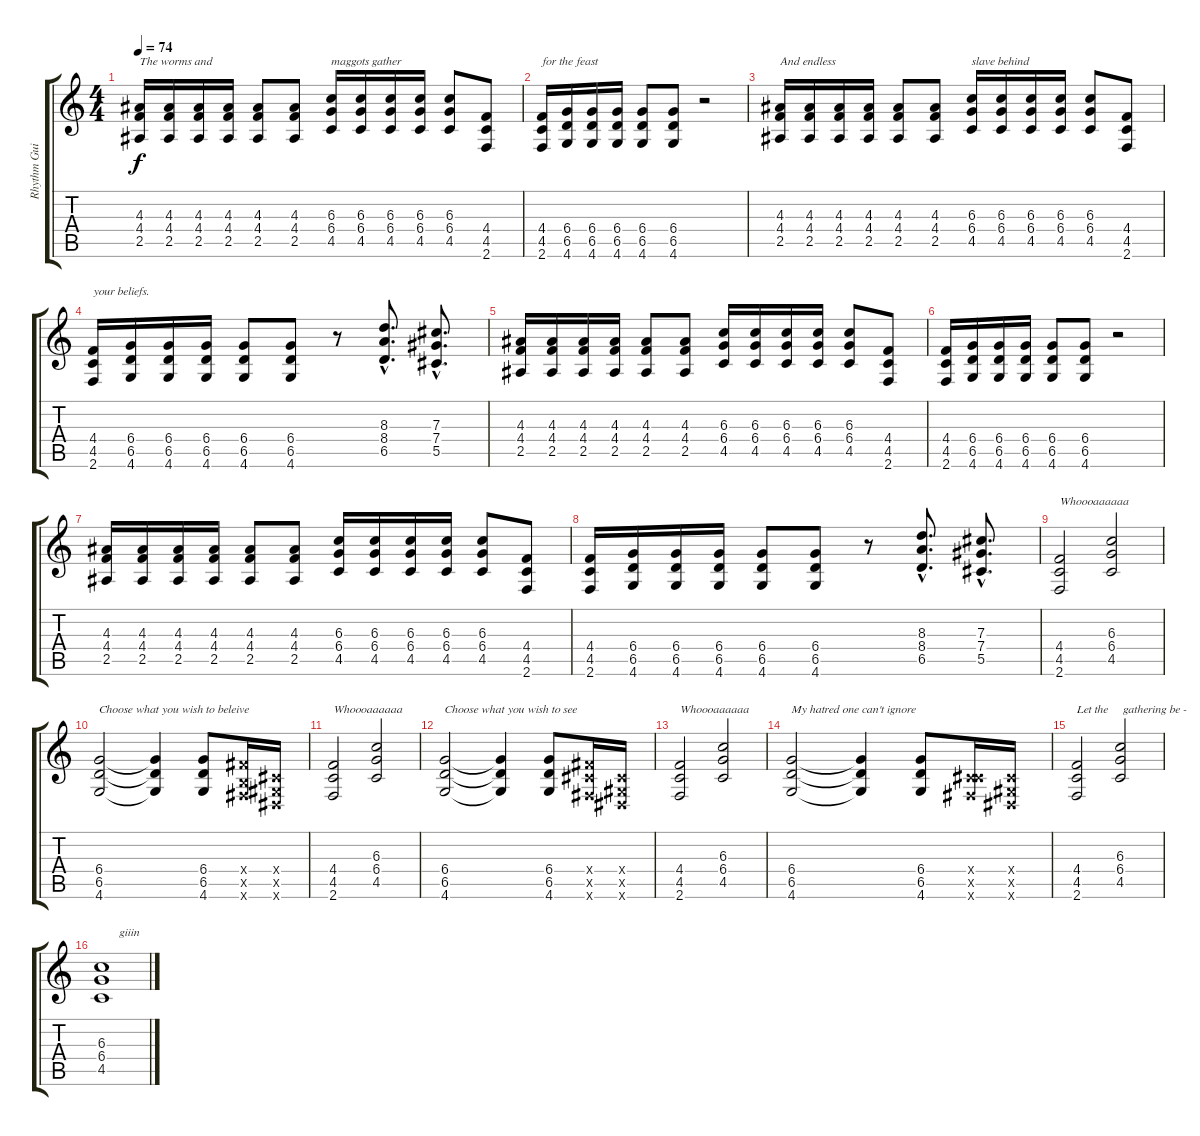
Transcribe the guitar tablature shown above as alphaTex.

\track ("Rhythm Guitar" "Rhythm Gui") {instrument distortionguitar}
\staff {score tabs}
\tuning (Eb4 Bb3 Gb3 Db3 Ab2 Eb2) {hide}
\ts (4 4)
\tempo 74
\clef g2
\ks c
(4.3 4.4 2.5).16{txt "The worms and " dy f} (4.3 4.4 2.5).16 (4.3 4.4 2.5).16 (4.3 4.4 2.5).16 (4.3 4.4 2.5).8 (4.3 4.4 2.5).8 (6.3 6.4 4.5).16{txt "maggots gather "} (6.3 6.4 4.5).16 (6.3 6.4 4.5).16 (6.3 6.4 4.5).16 (6.3 6.4 4.5).8 (4.4 4.5 2.6).8 |
(4.4 4.5 2.6).16{txt "for the feast"} (6.4 6.5 4.6).16 (6.4 6.5 4.6).16 (6.4 6.5 4.6).16 (6.4 6.5 4.6).8 (6.4 6.5 4.6).8 r.2 |
(4.3 4.4 2.5).16{txt "And endless "} (4.3 4.4 2.5).16 (4.3 4.4 2.5).16 (4.3 4.4 2.5).16 (4.3 4.4 2.5).8 (4.3 4.4 2.5).8 (6.3 6.4 4.5).16{txt "slave behind "} (6.3 6.4 4.5).16 (6.3 6.4 4.5).16 (6.3 6.4 4.5).16 (6.3 6.4 4.5).8 (4.4 4.5 2.6).8 |
(4.4 4.5 2.6).16{txt "your beliefs."} (6.4 6.5 4.6).16 (6.4 6.5 4.6).16 (6.4 6.5 4.6).16 (6.4 6.5 4.6).8 (6.4 6.5 4.6).8 r.8 (8.3{hac} 8.4{hac} 6.5{hac}).8{d} (7.3{hac} 7.4{hac} 5.5{hac}).8{d} |
(4.3 4.4 2.5).16 (4.3 4.4 2.5).16 (4.3 4.4 2.5).16 (4.3 4.4 2.5).16 (4.3 4.4 2.5).8 (4.3 4.4 2.5).8 (6.3 6.4 4.5).16 (6.3 6.4 4.5).16 (6.3 6.4 4.5).16 (6.3 6.4 4.5).16 (6.3 6.4 4.5).8 (4.4 4.5 2.6).8 |
(4.4 4.5 2.6).16 (6.4 6.5 4.6).16 (6.4 6.5 4.6).16 (6.4 6.5 4.6).16 (6.4 6.5 4.6).8 (6.4 6.5 4.6).8 r.2 |
(4.3 4.4 2.5).16 (4.3 4.4 2.5).16 (4.3 4.4 2.5).16 (4.3 4.4 2.5).16 (4.3 4.4 2.5).8 (4.3 4.4 2.5).8 (6.3 6.4 4.5).16 (6.3 6.4 4.5).16 (6.3 6.4 4.5).16 (6.3 6.4 4.5).16 (6.3 6.4 4.5).8 (4.4 4.5 2.6).8 |
(4.4 4.5 2.6).16 (6.4 6.5 4.6).16 (6.4 6.5 4.6).16 (6.4 6.5 4.6).16 (6.4 6.5 4.6).8 (6.4 6.5 4.6).8 r.8 (8.3{hac} 8.4{hac} 6.5{hac}).8{d} (7.3{hac} 7.4{hac} 5.5{hac}).8{d} |
(4.4 4.5 2.6).2{txt "Whoooaaaaaa"} (6.3 6.4 4.5).2 |
(6.4 6.5 4.6).2{txt "Choose what you wish to beleive"} (6.4{t} 6.5{t} 4.6{t}).4 (6.4 6.5 4.6).8 (5.4{x} 3.5{x} 3.6{x}).16 (0.4{x} 0.5{x} 0.6{x}).16 |
(4.4 4.5 2.6).2{txt "Whoooaaaaaa"} (6.3 6.4 4.5).2 |
(6.4 6.5 4.6).2{txt "Choose what you wish to see"} (6.4{t} 6.5{t} 4.6{t}).4 (6.4 6.5 4.6).8 (5.4{x} 5.5{x} 3.6{x}).16 (0.4{x} 0.5{x} 0.6{x}).16 |
(4.4 4.5 2.6).2{txt "Whoooaaaaaa"} (6.3 6.4 4.5).2 |
(6.4 6.5 4.6).2{txt "My hatred one can't ignore"} (6.4{t} 6.5{t} 4.6{t}).4 (6.4 6.5 4.6).8 (0.4{x} 5.5{x} 3.6{x}).16 (0.4{x} 0.5{x} 0.6{x}).16 |
(4.4 4.5 2.6).2{txt "Let the"} (6.3 6.4 4.5).2{txt " gathering be -"} |
(6.3 6.4 4.5).1{txt "      giiin"}
